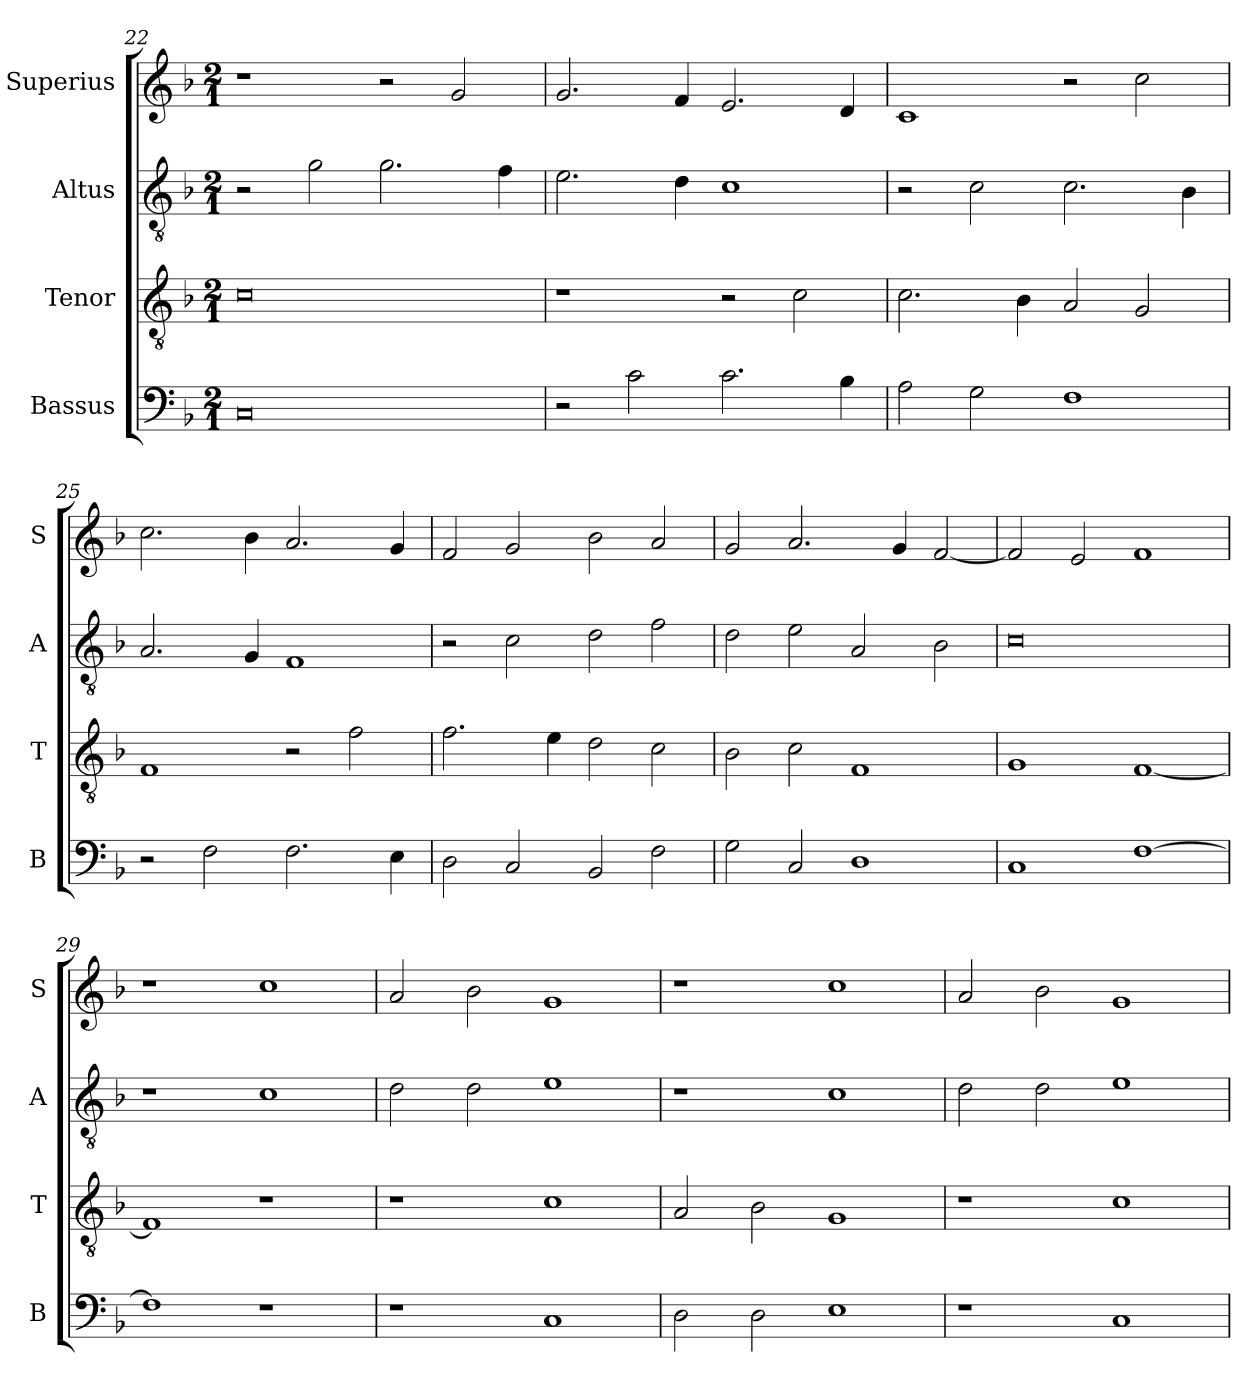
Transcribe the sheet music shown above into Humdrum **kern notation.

**kern	**kern	**kern	**kern
*part4	*part3	*part2	*part1
*staff4	*staff3	*staff2	*staff1
*I"Bassus	*I"Tenor	*I"Altus	*I"Superius
*I'B	*I'T	*I'A	*I'S
*clefF4	*clefGv2	*clefGv2	*clefG2
*k[b-]	*k[b-]	*k[b-]	*k[b-]
*F:	*F:	*F:	*F:
*M2/1	*M2/1	*M2/1	*M2/1
=22	=22	=22	=22
0C	0c	2r	1r
.	.	2g	.
.	.	2.g	2r
.	.	.	2g
.	.	4f	.
=23	=23	=23	=23
2r	1r	2.e	2.g
2c	.	.	.
.	.	4d	4f
2.c	2r	1c	2.e
.	2c	.	.
4B-	.	.	4d
=24	=24	=24	=24
2A	2.c	2r	1c
2G	.	2c	.
.	4B-	.	.
1F	2A	2.c	2r
.	2G	.	2cc
.	.	4B-	.
=25	=25	=25	=25
2r	1F	2.A	2.cc
2F	.	.	.
.	.	4G	4b-
2.F	2r	1F	2.a
.	2f	.	.
4E	.	.	4g
=26	=26	=26	=26
2D	2.f	2r	2f
2C	.	2c	2g
.	4e	.	.
2BB-	2d	2d	2b-
2F	2c	2f	2a
=27	=27	=27	=27
2G	2B-	2d	2g
2C	2c	2e	2.a
1D	1F	2A	.
.	.	.	4g
.	.	2B-	[2f
=28	=28	=28	=28
1C	1G	0c	2f]
.	.	.	2e
[1F	[1F	.	1f
=29	=29	=29	=29
1F]	1F]	1r	1r
1r	1r	1c	1cc
=30	=30	=30	=30
1r	1r	2d	2a
.	.	2d	2b-
1C	1c	1e	1g
=31	=31	=31	=31
2D	2A	1r	1r
2D	2B-	.	.
1E	1G	1c	1cc
=32	=32	=32	=32
1r	1r	2d	2a
.	.	2d	2b-
1C	1c	1e	1g
=	=	=	=
*-	*-	*-	*-
